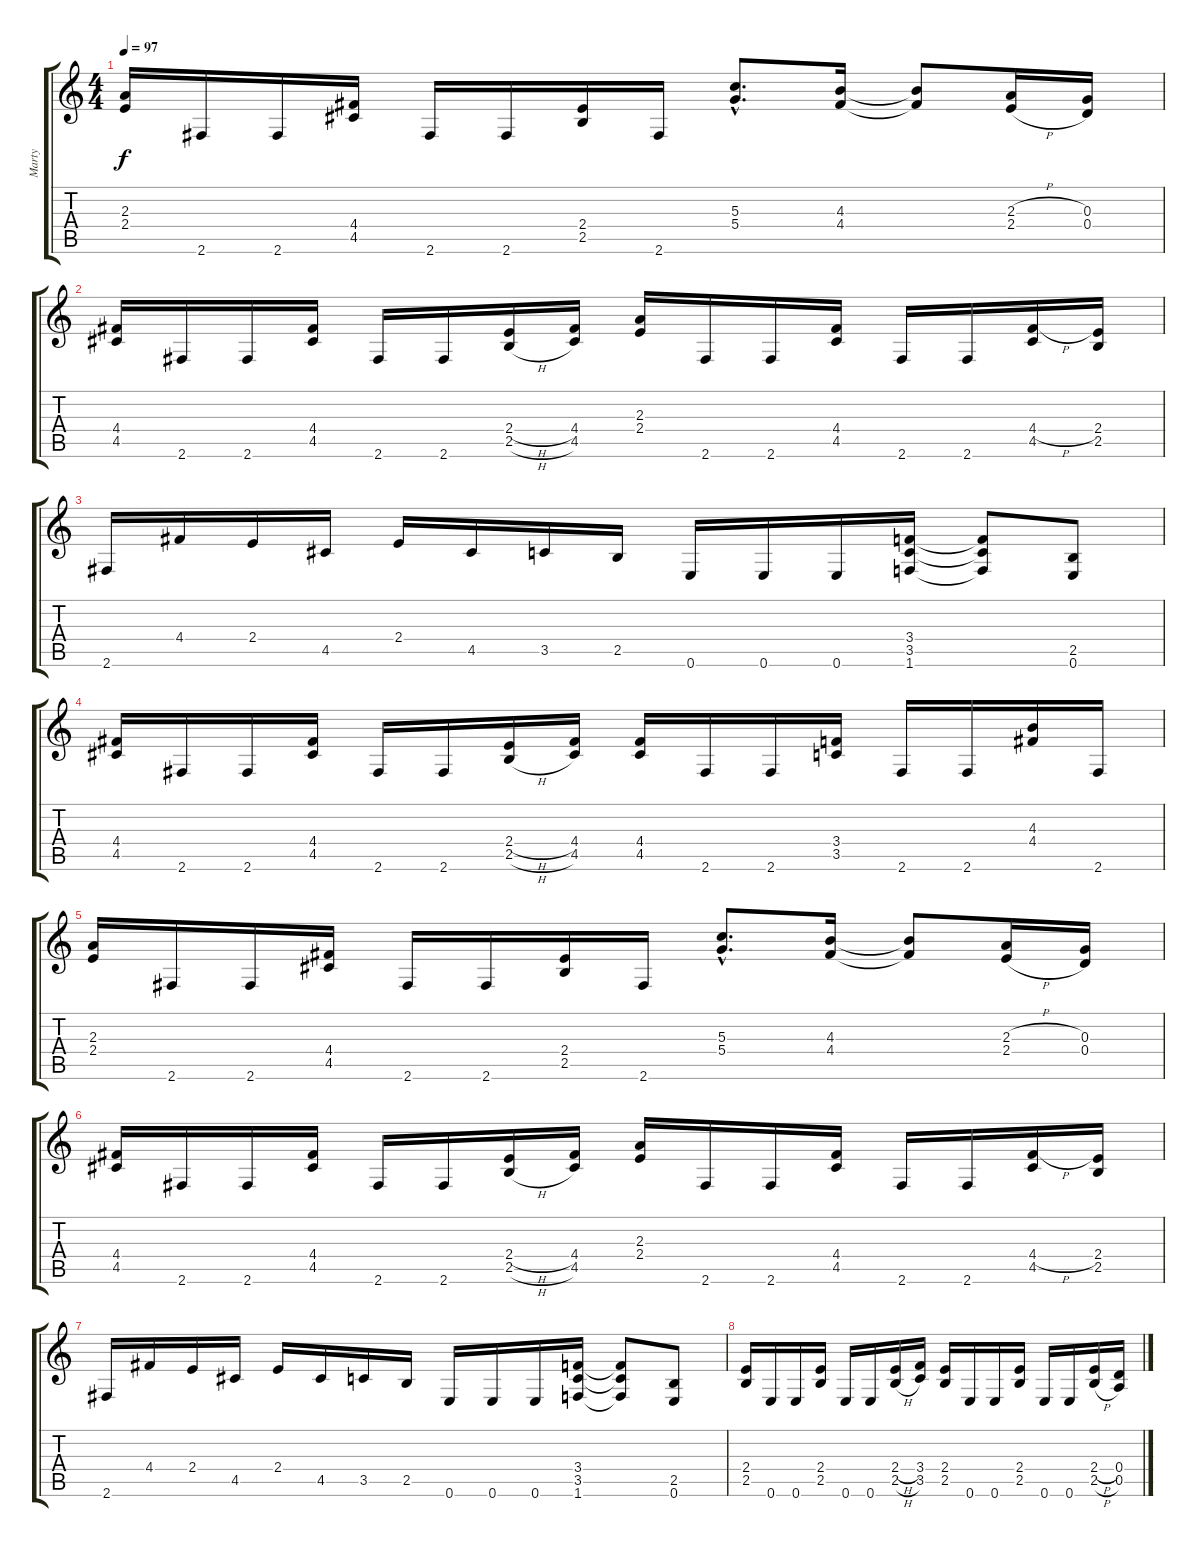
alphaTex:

\track ("Marty " "Marty ") {instrument distortionguitar}
\staff {score tabs}
\tuning (E4 B3 G3 D3 A2 E2) {hide}
\ts (4 4)
\tempo 97
\clef g2
\ks c
(2.3 2.4).16{dy f} 2.6.16 2.6.16 (4.4 4.5).16 2.6.16 2.6.16 (2.4 2.5).16 2.6.16 (5.3{hac} 5.4{hac}).8{d} (4.3 4.4).16 (4.3{t} 4.4{t}).8 (2.3{h} 2.4{h}).16 (0.3 0.4).16 |
(4.4 4.5).16 2.6.16 2.6.16 (4.4 4.5).16 2.6.16 2.6.16 (2.4{h} 2.5{h}).16 (4.4 4.5).16 (2.3 2.4).16 2.6.16 2.6.16 (4.4 4.5).16 2.6.16 2.6.16 (4.4{h} 4.5).16 (2.4 2.5).16 |
2.6.16 4.4.16 2.4.16 4.5.16 2.4.16 4.5.16 3.5.16 2.5.16 0.6.16 0.6.16 0.6.16 (3.4 3.5 1.6).16 (3.4{t} 3.5{t} 1.6{t}).8 (2.5 0.6).8 |
(4.4 4.5).16 2.6.16 2.6.16 (4.4 4.5).16 2.6.16 2.6.16 (2.4{h} 2.5{h}).16 (4.4 4.5).16 (4.4 4.5).16 2.6.16 2.6.16 (3.4 3.5).16 2.6.16 2.6.16 (4.3 4.4).16 2.6.16 |
(2.3 2.4).16 2.6.16 2.6.16 (4.4 4.5).16 2.6.16 2.6.16 (2.4 2.5).16 2.6.16 (5.3{hac} 5.4{hac}).8{d} (4.3 4.4).16 (4.3{t} 4.4{t}).8 (2.3{h} 2.4{h}).16 (0.3 0.4).16 |
(4.4 4.5).16 2.6.16 2.6.16 (4.4 4.5).16 2.6.16 2.6.16 (2.4{h} 2.5{h}).16 (4.4 4.5).16 (2.3 2.4).16 2.6.16 2.6.16 (4.4 4.5).16 2.6.16 2.6.16 (4.4{h} 4.5).16 (2.4 2.5).16 |
2.6.16 4.4.16 2.4.16 4.5.16 2.4.16 4.5.16 3.5.16 2.5.16 0.6.16 0.6.16 0.6.16 (3.4 3.5 1.6).16 (3.4{t} 3.5{t} 1.6{t}).8 (2.5 0.6).8 |
(2.4 2.5).16 0.6.16 0.6.16 (2.4 2.5).16 0.6.16 0.6.16 (2.4{h} 2.5{h}).16 (3.4 3.5).16 (2.4 2.5).16 0.6.16 0.6.16 (2.4 2.5).16 0.6.16 0.6.16 (2.4{h} 2.5{h}).16 (0.4 0.5).16
